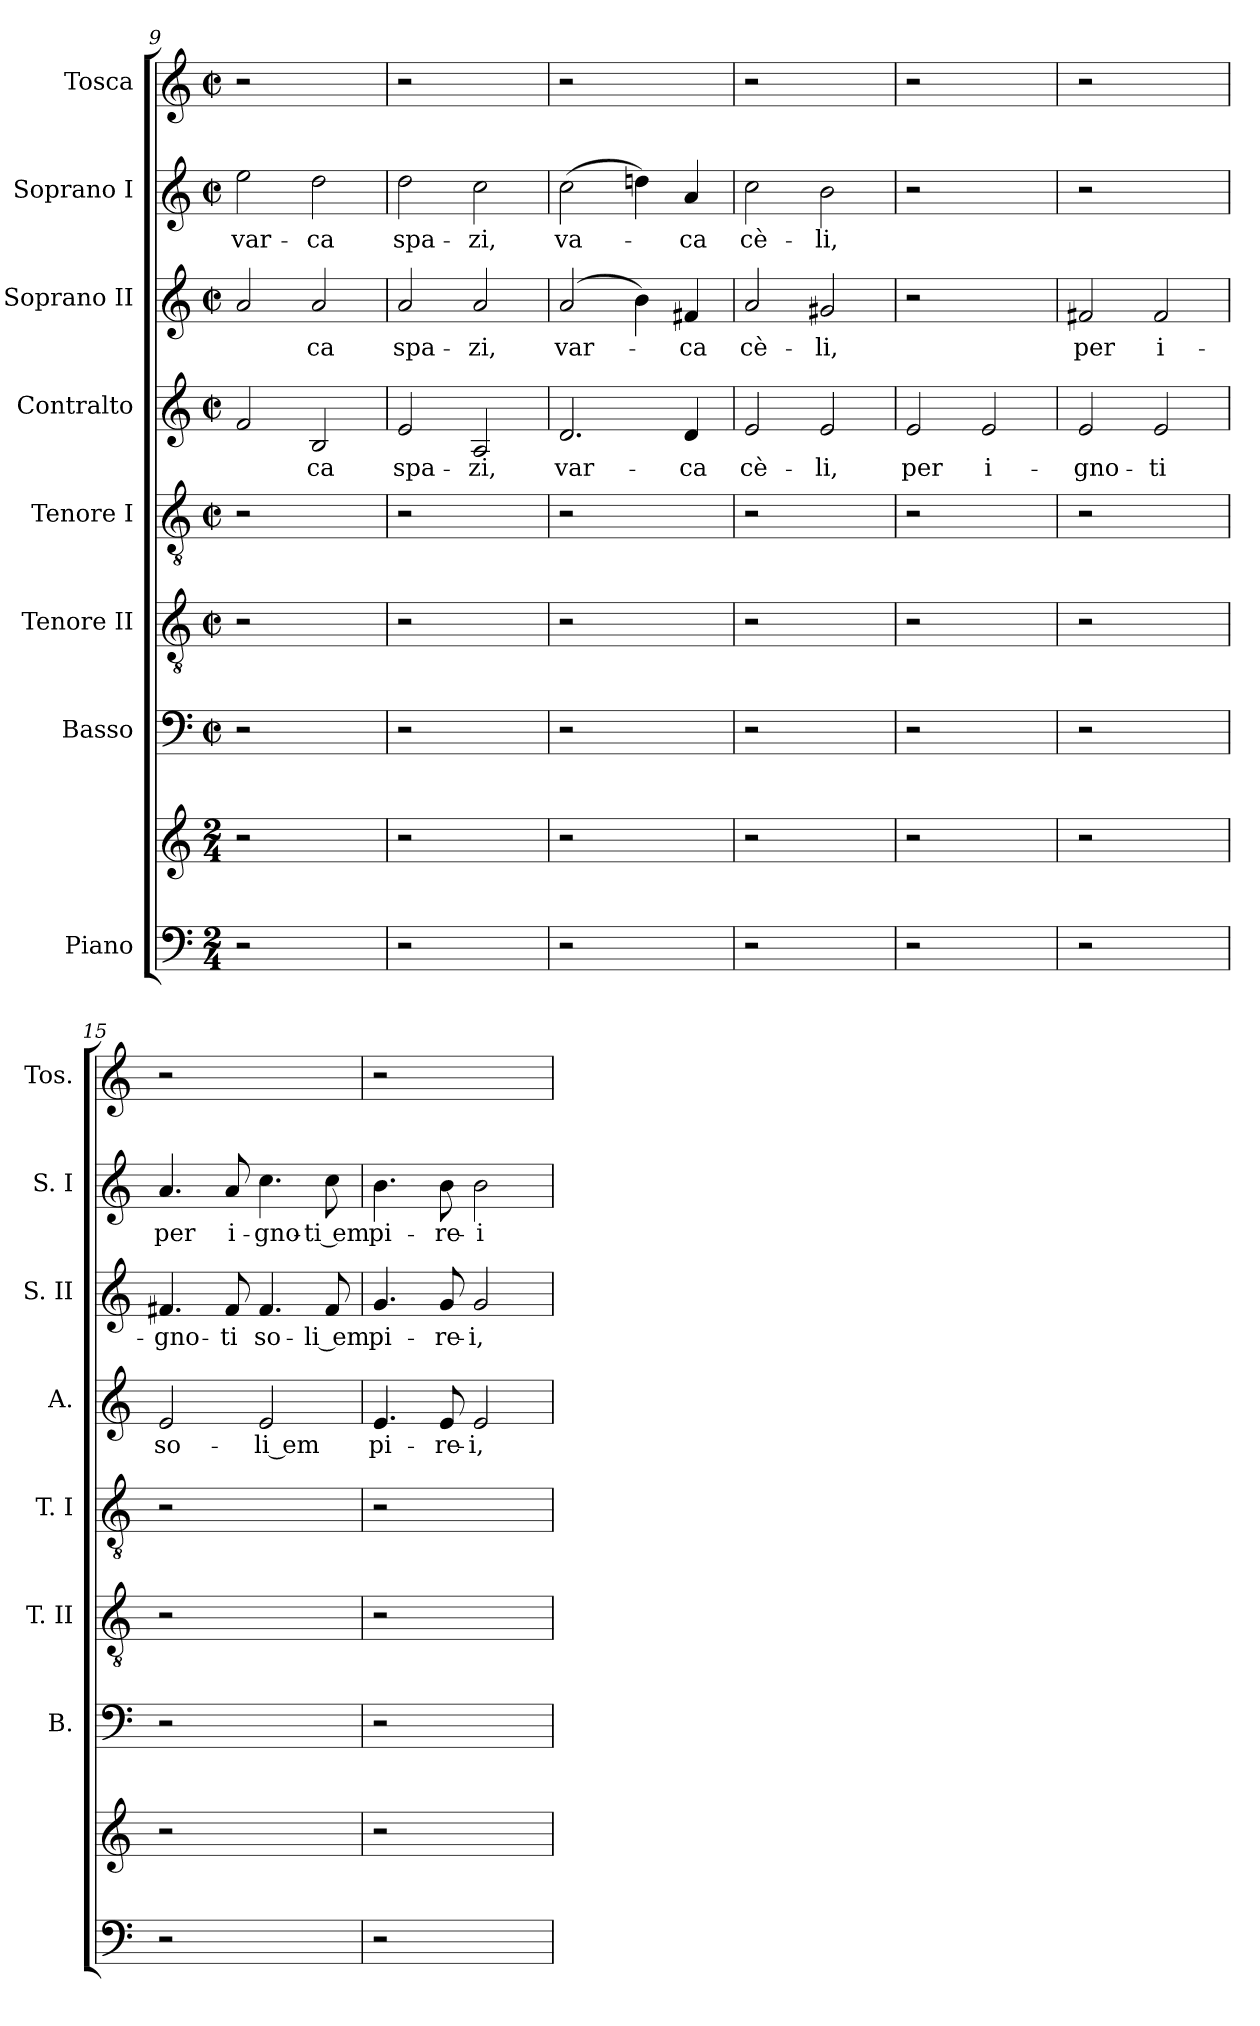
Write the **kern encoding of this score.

**kern	**kern	**kern	**kern	**kern	**kern	**text	**kern	**text	**kern	**text	**kern
*part8	*part8	*part7	*part6	*part5	*part4	*part4	*part3	*part3	*part2	*part2	*part1
*staff9	*staff8	*staff7	*staff6	*staff5	*staff4	*staff4	*staff3	*staff3	*staff2	*staff2	*staff1
*I"Piano	*	*I"Basso	*I"Tenore II	*I"Tenore I	*I"Contralto	*	*I"Soprano II	*	*I"Soprano I	*	*I"Tosca
*	*	*I'B.	*I'T. II	*I'T. I	*I'A.	*	*I'S. II	*	*I'S. I	*	*I'Tos.
*clefF4	*clefG2	*clefF4	*clefGv2	*clefGv2	*clefG2	*	*clefG2	*	*clefG2	*	*clefG2
*k[]	*k[]	*k[]	*k[]	*k[]	*k[]	*	*k[]	*	*k[]	*	*k[]
*M2/4	*M2/4	*M2/2	*M2/2	*M2/2	*M2/2	*	*M2/2	*	*M2/2	*	*M2/2
*	*	*met(c|)	*met(c|)	*met(c|)	*met(c|)	*	*met(c|)	*	*met(c|)	*	*met(c|)
=9	=9	=9	=9	=9	=9	=9	=9	=9	=9	=9	=9
!	!	!	!	!	!	!	!	!	!	!LO:LY:b	!
2r	2r	2r	2r	2r	2f/	.	2a/	.	2ee\	var-	2r
!	!	!	!	!	!	!LO:LY:b	!	!LO:LY:b	!	!LO:LY:b	!
2ryy	2ryy	2ryy	2ryy	2ryy	2B/	-ca	2a/	-ca	2dd\	-ca	2ryy
=10	=10	=10	=10	=10	=10	=10	=10	=10	=10	=10	=10
!	!	!	!	!	!	!LO:LY:b	!	!LO:LY:b	!	!LO:LY:b	!
2r	2r	2r	2r	2r	2e/	spa-	2a/	spa-	2dd\	spa-	2r
!	!	!	!	!	!	!LO:LY:b	!	!LO:LY:b	!	!LO:LY:b	!
2ryy	2ryy	2ryy	2ryy	2ryy	2A/	-zi,	2a/	-zi,	2cc\	-zi,	2ryy
=11	=11	=11	=11	=11	=11	=11	=11	=11	=11	=11	=11
!	!	!	!	!	!	!LO:LY:b	!	!LO:LY:b	!	!LO:LY:b	!
2r	2r	2r	2r	2r	2.d/	var-	(2a/	var-	(2cc\	va-	2r
2ryy	2ryy	2ryy	2ryy	2ryy	.	.	4b\)	.	4ddn\)	.	2ryy
!	!	!	!	!	!	!LO:LY:b	!	!LO:LY:b	!	!LO:LY:b	!
.	.	.	.	.	4d/	-ca	4f#X/	-ca	4a/	-ca	.
!!LO:LB:g=z
=12	=12	=12	=12	=12	=12	=12	=12	=12	=12	=12	=12
!	!	!	!	!	!	!LO:LY:b	!	!LO:LY:b	!	!LO:LY:b	!
2r	2r	2r	2r	2r	2e/	cè-	2a/	cè-	2cc\	cè-	2r
!	!	!	!	!	!	!LO:LY:b	!	!LO:LY:b	!	!LO:LY:b	!
2ryy	2ryy	2ryy	2ryy	2ryy	2e/	-li,	2g#X/	-li,	2b\	-li,	2ryy
=13	=13	=13	=13	=13	=13	=13	=13	=13	=13	=13	=13
!	!	!	!	!	!	!LO:LY:b	!	!	!	!	!
2r	2r	2r	2r	2r	2e/	per	2r	.	2r	.	2r
!	!	!	!	!	!	!LO:LY:b	!	!	!	!	!
2ryy	2ryy	2ryy	2ryy	2ryy	2e/	i-	2ryy	.	2ryy	.	2ryy
=14	=14	=14	=14	=14	=14	=14	=14	=14	=14	=14	=14
!	!	!	!	!	!	!LO:LY:b	!	!LO:LY:b	!	!	!
2r	2r	2r	2r	2r	2e/	-gno-	2f#X/	per	2r	.	2r
!	!	!	!	!	!	!LO:LY:b	!	!LO:LY:b	!	!	!
2ryy	2ryy	2ryy	2ryy	2ryy	2e/	-ti	2f#/	i-	2ryy	.	2ryy
=15	=15	=15	=15	=15	=15	=15	=15	=15	=15	=15	=15
!	!	!	!	!	!	!LO:LY:b	!	!LO:LY:b	!	!LO:LY:b	!
2r	2r	2r	2r	2r	2e/	so-	4.f#X/	-gno-	4.a/	per	2r
!	!	!	!	!	!	!	!	!LO:LY:b	!	!LO:LY:b	!
.	.	.	.	.	.	.	8f#/	-ti	8a/	i-	.
!	!	!	!	!	!	!LO:LY:b	!	!LO:LY:b	!	!LO:LY:b	!
2ryy	2ryy	2ryy	2ryy	2ryy	2e/	-li em	4.f#/	so-	4.cc\	-gno-	2ryy
!	!	!	!	!	!	!	!	!LO:LY:b	!	!LO:LY:b	!
.	.	.	.	.	.	.	8f#/	-li em	8cc\	-ti em	.
=16	=16	=16	=16	=16	=16	=16	=16	=16	=16	=16	=16
!	!	!	!	!	!	!LO:LY:b	!	!LO:LY:b	!	!LO:LY:b	!
2r	2r	2r	2r	2r	4.e/	-pi-	4.g/	-pi-	4.b\	-pi-	2r
!	!	!	!	!	!	!LO:LY:b	!	!LO:LY:b	!	!LO:LY:b	!
.	.	.	.	.	8e/	-re-	8g/	-re-	8b\	-re-	.
!	!	!	!	!	!	!LO:LY:b	!	!LO:LY:b	!	!LO:LY:b	!
2ryy	2ryy	2ryy	2ryy	2ryy	2e/	-i,	2g/	-i,	2b\	-i	2ryy
=	=	=	=	=	=	=	=	=	=	=	=
*-	*-	*-	*-	*-	*-	*-	*-	*-	*-	*-	*-
